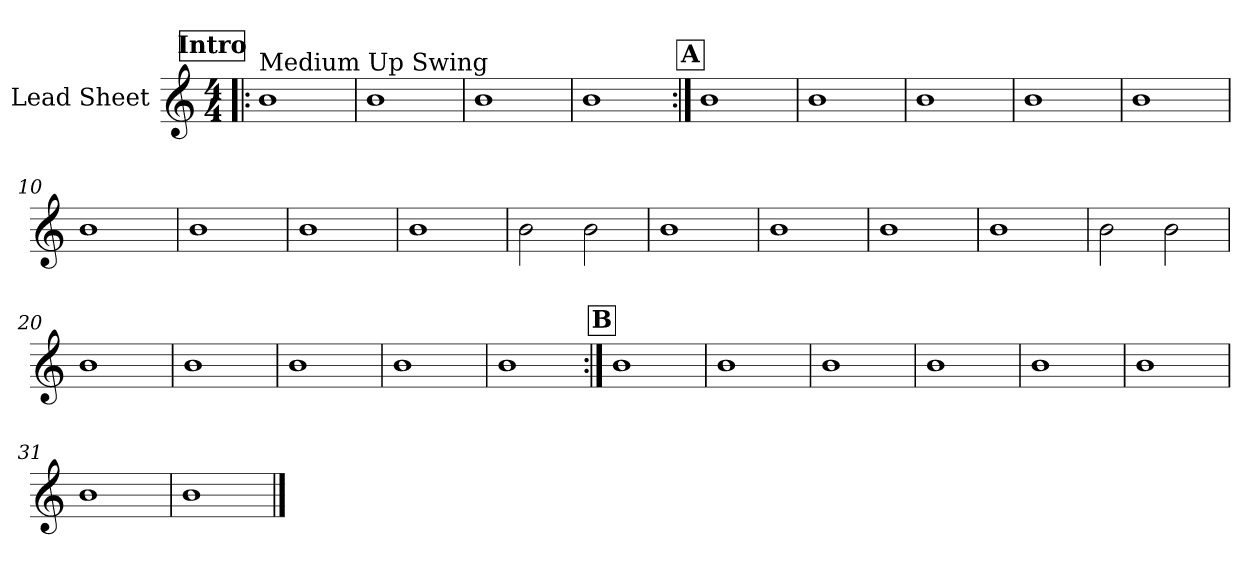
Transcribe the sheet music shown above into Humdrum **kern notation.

**kern
*part1
*staff1
*I"Lead Sheet
*clefG2
*k[]
*M4/4
!!LO:REH:place=s1:a:fs=14:t=Intro
=1!|:
!LO:TX:a:t=Medium Up Swing
1b
=2
1b
=3
1b
=4
1b
!!LO:LB:g=z
!!LO:REH:place=s1:a:fs=14:t=A
=5:|!
1b
=6
1b
=7
1b
=8
1b
!!LO:LB:g=z
=9
1b
=10
1b
=11
1b
=12
1b
!!LO:LB:g=z
=13
1b
=14
2b\
2b\
=15
1b
=16
1b
!!LO:LB:g=z
=17
1b
=18
1b
=19
2b\
2b\
=20
1b
!!LO:LB:g=z
=21
1b
=22
1b
=23
1b
=24
1b
!!LO:LB:g=z
!!LO:REH:place=s1:a:fs=14:t=B
=25:|!
1b
=26
1b
=27
1b
=28
1b
!!LO:LB:g=z
=29
1b
=30
1b
=31
1b
=32
1b
==
*-
